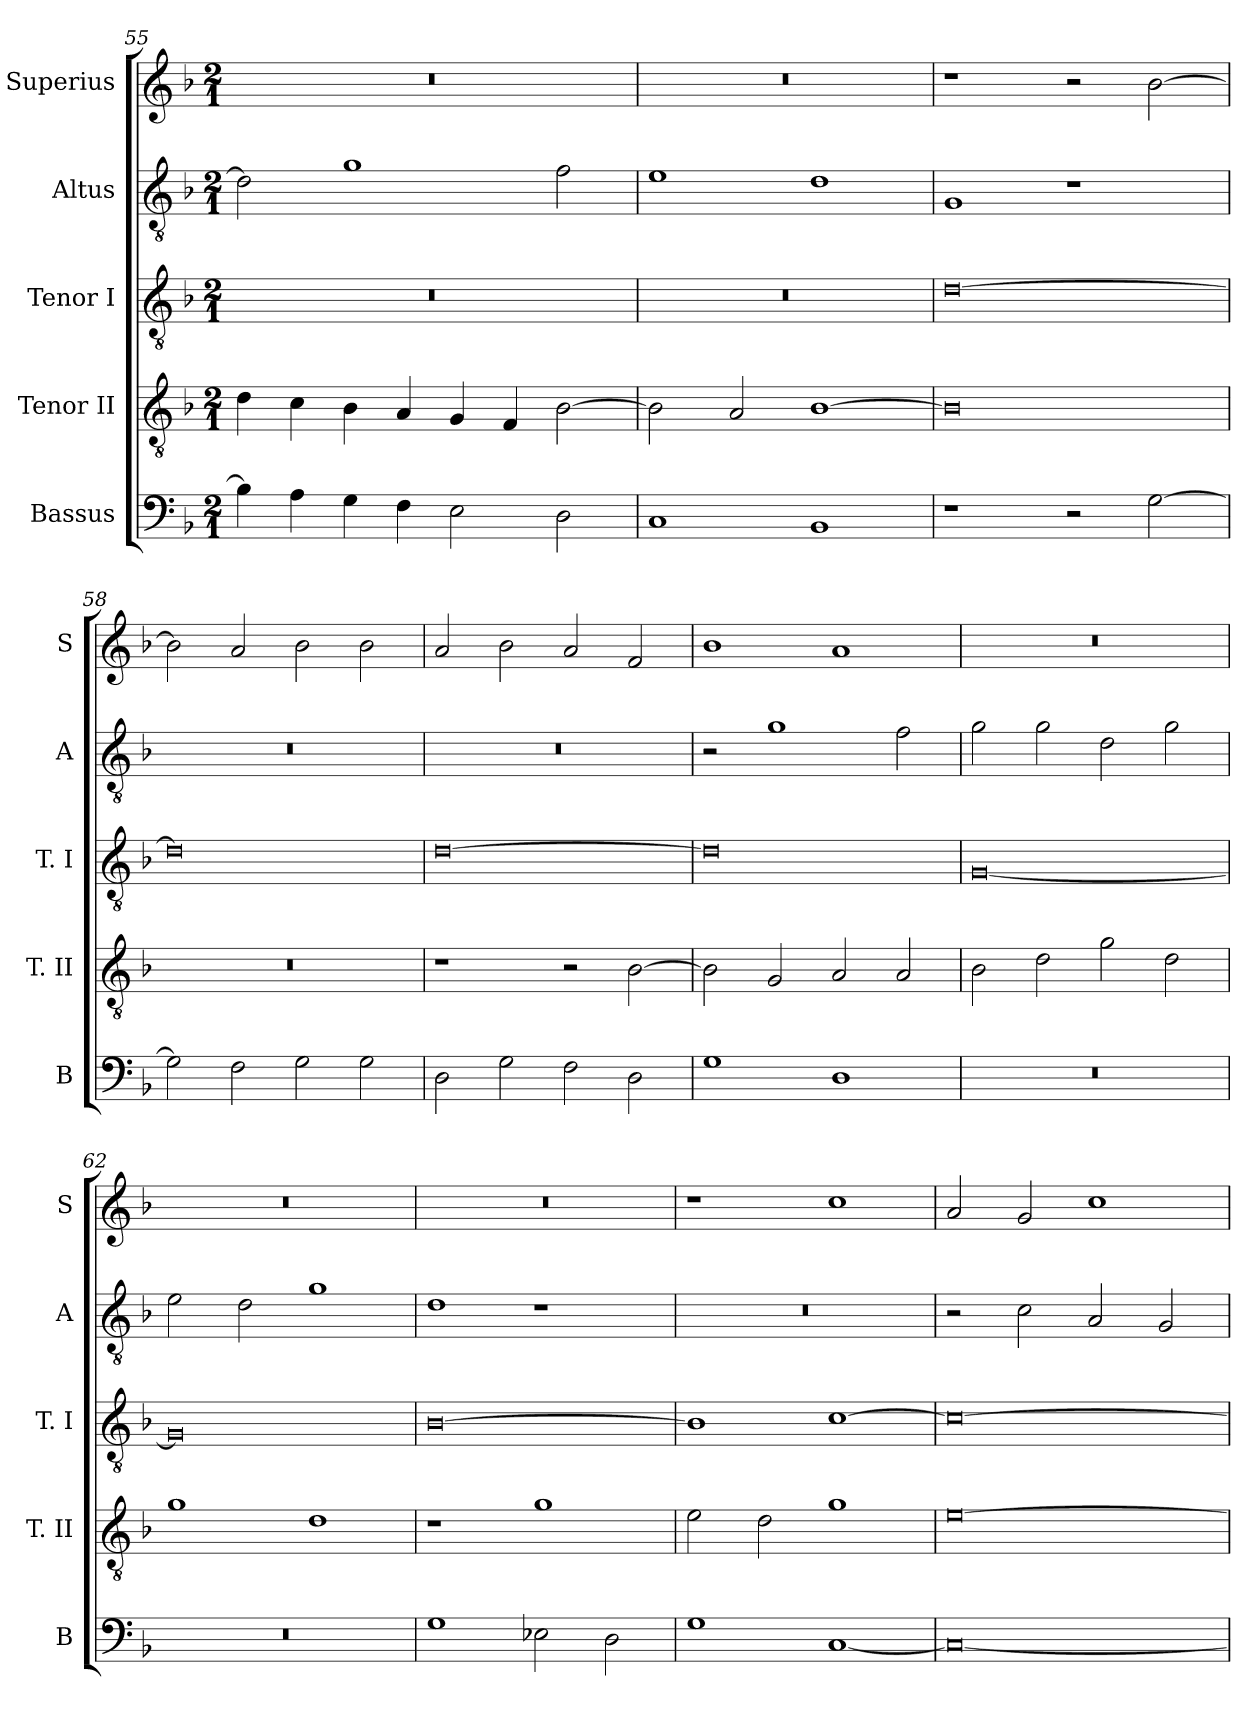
**kern	**kern	**kern	**kern	**kern
*part5	*part4	*part3	*part2	*part1
*staff5	*staff4	*staff3	*staff2	*staff1
*I"Bassus	*I"Tenor II	*I"Tenor I	*I"Altus	*I"Superius
*I'B	*I'T. II	*I'T. I	*I'A	*I'S
*clefF4	*clefGv2	*clefGv2	*clefGv2	*clefG2
*k[b-]	*k[b-]	*k[b-]	*k[b-]	*k[b-]
*F:	*F:	*F:	*F:	*F:
*M2/1	*M2/1	*M2/1	*M2/1	*M2/1
=55	=55	=55	=55	=55
4B-]	4d	0r	2d]	0r
4A	4c	.	.	.
4G	4B-	.	1g	.
4F	4A	.	.	.
2E	4G	.	.	.
.	4F	.	.	.
2D	[2B-	.	2f	.
=56	=56	=56	=56	=56
1C	2B-]	0r	1e	0r
.	2A	.	.	.
1BB-	[1B-	.	1d	.
=57	=57	=57	=57	=57
1r	0B-]	[0d	1G	1r
2r	.	.	1r	2r
[2G	.	.	.	[2b-
=58	=58	=58	=58	=58
2G]	0r	0d]	0r	2b-]
2F	.	.	.	2a
2G	.	.	.	2b-
2G	.	.	.	2b-
=59	=59	=59	=59	=59
2D	1r	[0d	0r	2a
2G	.	.	.	2b-
2F	2r	.	.	2a
2D	[2B-	.	.	2f
=60	=60	=60	=60	=60
1G	2B-]	0d]	2r	1b-
.	2G	.	1g	.
1D	2A	.	.	1a
.	2A	.	2f	.
=61	=61	=61	=61	=61
0r	2B-	[0G	2g	0r
.	2d	.	2g	.
.	2g	.	2d	.
.	2d	.	2g	.
=62	=62	=62	=62	=62
0r	1g	0G]	2e	0r
.	.	.	2d	.
.	1d	.	1g	.
=63	=63	=63	=63	=63
1G	1r	[0B-	1d	0r
2E-X	1g	.	1r	.
2D	.	.	.	.
=64	=64	=64	=64	=64
1G	2e	1B-]	0r	1r
.	2d	.	.	.
[1C	1g	[1c	.	1cc
=65	=65	=65	=65	=65
0C_	[0e	0c_	2r	2a
.	.	.	2c	2g
.	.	.	2A	1cc
.	.	.	2G	.
=	=	=	=	=
*-	*-	*-	*-	*-
